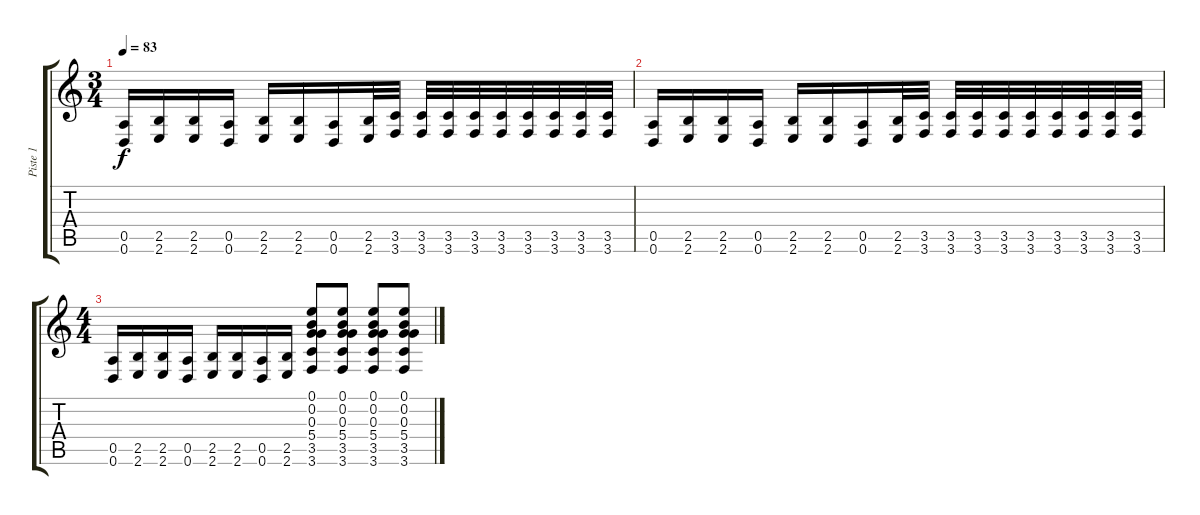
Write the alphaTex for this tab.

\track ("Piste 1" "Piste 1") {instrument distortionguitar}
\staff {score tabs}
\tuning (E4 B3 G3 D3 A2 D2) {hide}
\ts (3 4)
\tempo 83
\clef g2
\ks c
(0.5 0.6).16{dy f} (2.5 2.6).16 (2.5 2.6).16 (0.5 0.6).16 (2.5 2.6).16 (2.5 2.6).16 (0.5 0.6).16 (2.5 2.6).32 (3.5 3.6).32 (3.5 3.6).32 (3.5 3.6).32 (3.5 3.6).32 (3.5 3.6).32 (3.5 3.6).32 (3.5 3.6).32 (3.5 3.6).32 (3.5 3.6).32 |
(0.5 0.6).16 (2.5 2.6).16 (2.5 2.6).16 (0.5 0.6).16 (2.5 2.6).16 (2.5 2.6).16 (0.5 0.6).16 (2.5 2.6).32 (3.5 3.6).32 (3.5 3.6).32 (3.5 3.6).32 (3.5 3.6).32 (3.5 3.6).32 (3.5 3.6).32 (3.5 3.6).32 (3.5 3.6).32 (3.5 3.6).32 |
\ts (4 4)
(0.5 0.6).16 (2.5 2.6).16 (2.5 2.6).16 (0.5 0.6).16 (2.5 2.6).16 (2.5 2.6).16 (0.5 0.6).16 (2.5 2.6).16 (0.1 0.2 0.3 5.4 3.5 3.6).8 (0.1 0.2 0.3 5.4 3.5 3.6).8 (0.1 0.2 0.3 5.4 3.5 3.6).8 (0.1 0.2 0.3 5.4 3.5 3.6).8
